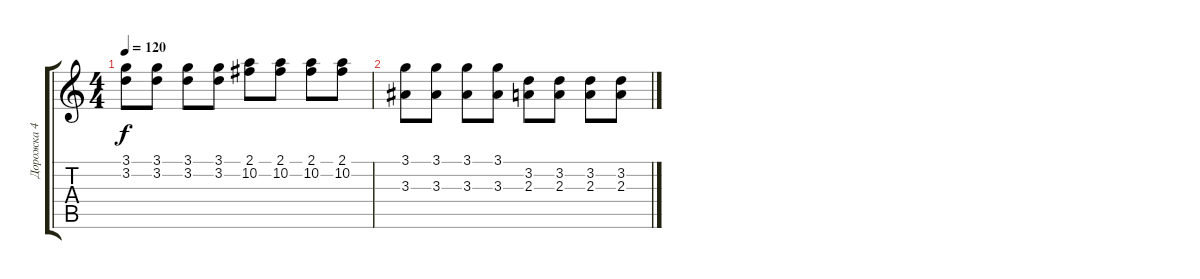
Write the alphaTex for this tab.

\track ("Дорожка 4" "Дорожка 4") {instrument electricguitarmuted}
\staff {score tabs}
\tuning (E4 B3 G3 D3 A2 E2) {hide}
\ts (4 4)
\tempo 120
\clef g2
\ks c
(3.1 3.2).8{dy f} (3.1 3.2).8 (3.1 3.2).8 (3.1 3.2).8 (2.1 10.2).8 (2.1 10.2).8 (2.1 10.2).8 (2.1 10.2).8 |
(3.1 3.3).8 (3.1 3.3).8 (3.1 3.3).8 (3.1 3.3).8 (3.2 2.3).8 (3.2 2.3).8 (3.2 2.3).8 (3.2 2.3).8
